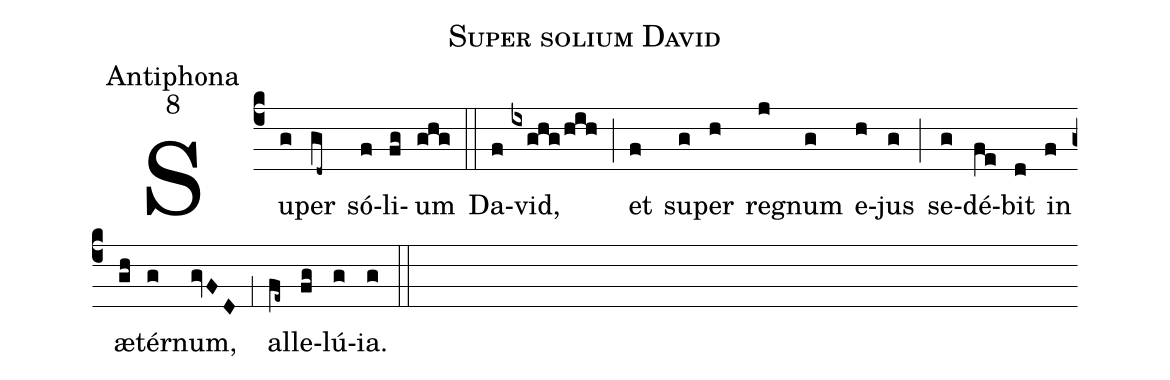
name:Super solium David;
office-part:Antiphona;
mode:8;
%%
(c4) Su(g)per(gd~) só(f)li(fg)um(ghg) (::)
Da(f)vid,(ixghg/hih) (;) et(f) su(g)per(h) re(j)gnum(g) e(h)jus(g) (;) se(g)dé(fe)bit(d) in(f) æ(gh)tér(g)num,(gvFD) (,1) al(fe~)le(fg)lú(g)ia.(g) (::)
